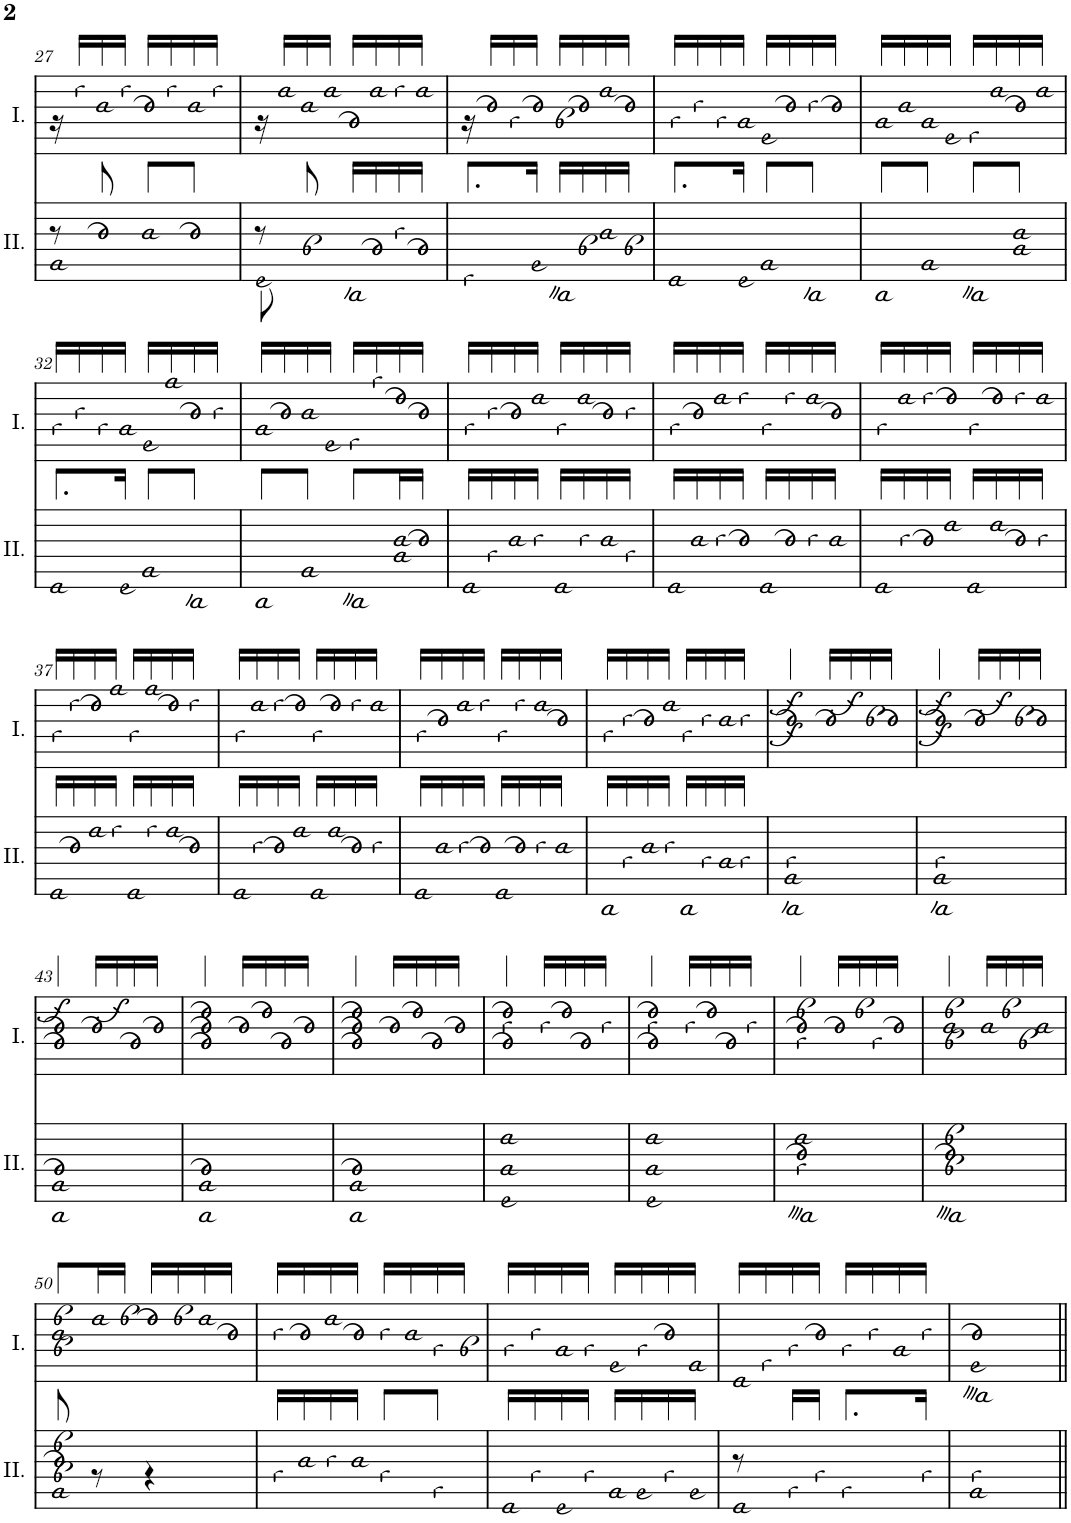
**kern	**kern	**kern	**kern	**kern	**kern
*part2	*part2	*part2	*part1	*part1	*part1
*staff6	*staff5	*staff4	*staff3	*staff2	*staff1
*I"II.	*	*	*I"I.	*	*
*I'II.	*	*	*I'I.	*	*
!!LO:PB:g=z
*	*clefGv2	*clefGv2	*	*clefGv2	*clefGv2
*k[]	*k[]	*k[]	*k[]	*k[]	*k[]
*M2/4	*M2/4	*M2/4	*M2/4	*M2/4	*M2/4
=27	=27	=27	=27	=27	=27
*^	*^	*^	*	*	*
2C	8r	8r	2C	8r	2C	16r	16r	16r
.	.	.	.	.	.	16e/LL	16e\LL	16e\LL
.	8c/	8c	.	8c	.	16A/	16A\	16A\
.	.	.	.	.	.	16e/JJ	16e\JJ	16e\JJ
.	8A/L	8A\L	.	8A\L	.	16c/LL	16c\LL	16c\LL
.	.	.	.	.	.	16e/	16e\J	16e\J
.	8c/J	8c\J	.	8c\J	.	16A/	16A\L	16A\L
.	.	.	.	.	.	16e/JJ	16e\JJ	16e\JJ
=28	=28	=28	=28	=28	=28	=28	=28	=28
8BB\	8r	8r	8BB	8r	8BB	16r	16r	16r
.	.	.	.	.	.	16d/LL	16d\LL	16d\LL
4.ryy	8F#X/	8F#X	4.ryy	8F#X	4.ryy	16A/	16A\	16A\
.	.	.	.	.	.	16d/JJ	16d\JJ	16d\JJ
.	16EE/LL	16EE/LL	.	16EE/LL	.	16G#X/LL	16G#X\LL	16G#X\LL
.	16G#X/	16G#X/J	.	16G#X/J	.	16d/	16d\J	16d\J
.	16B/	16B/L	.	16B/L	.	16e/	16e\L	16e\L
.	16G#/JJ	16G#/JJ	.	16G#/JJ	.	16d/JJ	16d\JJ	16d\JJ
*v	*v	*	*	*	*	*	*	*
*	*v	*v	*	*	*	*	*
*	*	*v	*v	*	*	*
=29	=29	=29	=29	=29	=29
8.AA/L	8.AA/L	8.AA/L	16r	16r	16r
.	.	.	16c/LL	16c\LL	16c\LL
.	.	.	16G/	16G\	16G\
16E/Jk	16E/Jk	16E/Jk	16c/JJ	16c\JJ	16c\JJ
16DD/LL	16DD/LL	16DD/LL	16F#X/LL	16F#X/LL	16F#X/LL
16F#X/	16F#X/J	16F#X/J	16c/	16c/J	16c/J
16A/	16A/L	16A/L	16d/	16d/L	16d/L
16F#/JJ	16F#/JJ	16F#/JJ	16c/JJ	16c/JJ	16c/JJ
=30	=30	=30	=30	=30	=30
8.GG/L	8.GG/L	8.GG/L	16G/LL	16G/LL	16G/LL
.	.	.	16B/	16B/J	16B/J
.	.	.	16G/	16G/L	16G/L
16BB/Jk	16BB/Jk	16BB/Jk	16F/JJ	16F/JJ	16F/JJ
8C/L	8C/L	8C/L	16E/LL	16E/LL	16E/LL
.	.	.	16c/	16c/J	16c/J
8EE/J	8EE/J	8EE/J	16B/	16B/L	16B/L
.	.	.	16c/JJ	16c/JJ	16c/JJ
=31	=31	=31	=31	=31	=31
8FF/L	8FF/L	8FF/L	16F/LL	16F/LL	16F/LL
.	.	.	16A/	16A/J	16A/J
8C/J	8C/J	8C/J	16F/	16F/L	16F/L
.	.	.	16E/JJ	16E/JJ	16E/JJ
8DD/L	8DD/L	8DD/L	16D/LL	16D/LL	16D/LL
.	.	.	16d/	16d/J	16d/J
8F/ 8A/J	8F/ 8A/J	8F/ 8A/J	16c/	16c/L	16c/L
.	.	.	16d/JJ	16d/JJ	16d/JJ
!!LO:LB:g=z
=32	=32	=32	=32	=32	=32
8.GG/L	8.GG/L	8.GG/L	16G/LL	16G/LL	16G/LL
.	.	.	16B/	16B/J	16B/J
.	.	.	16G/	16G/L	16G/L
16BB/Jk	16BB/Jk	16BB/Jk	16F/JJ	16F/JJ	16F/JJ
8C/L	8C/L	8C/L	16E/LL	16E/LL	16E/LL
.	.	.	16g/	16g/J	16g/J
8EE/J	8EE/J	8EE/J	16c/	16c/L	16c/L
.	.	.	16B/JJ	16B/JJ	16B/JJ
=33	=33	=33	=33	=33	=33
8FF/L	8FF/L	8FF/L	16F/LL	16F/LL	16F/LL
.	.	.	16c/	16c/J	16c/J
8C/J	8C/J	8C/J	16A/	16A/L	16A/L
.	.	.	16E/JJ	16E/JJ	16E/JJ
8DD/L	8DD/L	8DD/L	16D/LL	16D/LL	16D/LL
.	.	.	16a/	16a/J	16a/J
16F/ 16A/L	16F/ 16A/L	16F/ 16A/L	16f/	16f/L	16f/L
16c/JJ	16c/JJ	16c/JJ	16c/JJ	16c/JJ	16c/JJ
=34	=34	=34	=34	=34	=34
16GG/LL	16GG/LL	16GG/LL	16G/LL	16G\LL	16G\LL
16G/	16G/J	16G/J	16B/	16B\J	16B\J
16A/	16A/L	16A/L	16c/	16c\L	16c\L
16B/JJ	16B/JJ	16B/JJ	16d/JJ	16d\JJ	16d\JJ
16GG/LL	16GG/LL	16GG/LL	16G/LL	16G/LL	16G/LL
16B/	16B/J	16B/J	16d/	16d/J	16d/J
16A/	16A/L	16A/L	16c/	16c/L	16c/L
16G/JJ	16G/JJ	16G/JJ	16B/JJ	16B/JJ	16B/JJ
=35	=35	=35	=35	=35	=35
16GG/LL	16GG/LL	16GG/LL	16G/LL	16G\LL	16G\LL
16A/	16A/J	16A/J	16c/	16c\J	16c\J
16B/	16B/L	16B/L	16d/	16d\L	16d\L
16c/JJ	16c/JJ	16c/JJ	16e/JJ	16e\JJ	16e\JJ
16GG/LL	16GG/LL	16GG/LL	16G/LL	16G/LL	16G/LL
16c/	16c/J	16c/J	16e/	16e/J	16e/J
16B/	16B/L	16B/L	16d/	16d/L	16d/L
16A/JJ	16A/JJ	16A/JJ	16c/JJ	16c/JJ	16c/JJ
=36	=36	=36	=36	=36	=36
16GG/LL	16GG/LL	16GG/LL	16G/LL	16G\LL	16G\LL
16B/	16B/J	16B/J	16d/	16d\J	16d\J
16c/	16c/L	16c/L	16e/	16e\L	16e\L
16d/JJ	16d/JJ	16d/JJ	16f/JJ	16f\JJ	16f\JJ
16GG/LL	16GG/LL	16GG/LL	16G/LL	16G\LL	16G\LL
16d/	16d/J	16d/J	16f/	16f\J	16f\J
16c/	16c/L	16c/L	16e/	16e\L	16e\L
16B/JJ	16B/JJ	16B/JJ	16d/JJ	16d\JJ	16d\JJ
!!LO:LB:g=z
=37	=37	=37	=37	=37	=37
16GG/LL	16GG/LL	16GG/LL	16G/LL	16G\LL	16G\LL
16c/	16c/J	16c/J	16e/	16e\J	16e\J
16d/	16d/L	16d/L	16f/	16f\L	16f\L
16e/JJ	16e/JJ	16e/JJ	16g/JJ	16g\JJ	16g\JJ
16GG/LL	16GG/LL	16GG/LL	16G/LL	16G\LL	16G\LL
16e/	16e/J	16e/J	16g/	16g\J	16g\J
16d/	16d/L	16d/L	16f/	16f\L	16f\L
16c/JJ	16c/JJ	16c/JJ	16e/JJ	16e\JJ	16e\JJ
=38	=38	=38	=38	=38	=38
16GG/LL	16GG/LL	16GG/LL	16G/LL	16G\LL	16G\LL
16B/	16B/J	16B/J	16d/	16d\J	16d\J
16c/	16c/L	16c/L	16e/	16e\L	16e\L
16d/JJ	16d/JJ	16d/JJ	16f/JJ	16f\JJ	16f\JJ
16GG/LL	16GG/LL	16GG/LL	16G/LL	16G\LL	16G\LL
16d/	16d/J	16d/J	16f/	16f\J	16f\J
16c/	16c/L	16c/L	16e/	16e\L	16e\L
16B/JJ	16B/JJ	16B/JJ	16d/JJ	16d\JJ	16d\JJ
=39	=39	=39	=39	=39	=39
16GG/LL	16GG/LL	16GG/LL	16G/LL	16G\LL	16G\LL
16A/	16A/J	16A/J	16c/	16c\J	16c\J
16B/	16B/L	16B/L	16d/	16d\L	16d\L
16c/JJ	16c/JJ	16c/JJ	16e/JJ	16e\JJ	16e\JJ
16GG/LL	16GG/LL	16GG/LL	16G/LL	16G/LL	16G/LL
16c/	16c/J	16c/J	16e/	16e/J	16e/J
16B/	16B/L	16B/L	16d/	16d/L	16d/L
16A/JJ	16A/JJ	16A/JJ	16c/JJ	16c/JJ	16c/JJ
=40	=40	=40	=40	=40	=40
16FF/LL	16FF/LL	16FF/LL	16G/LL	16G\LL	16G\LL
16G/	16G/J	16G/J	16B/	16B\J	16B\J
16A/	16A/L	16A/L	16c/	16c\L	16c\L
16B/JJ	16B/JJ	16B/JJ	16d/JJ	16d\JJ	16d\JJ
16FF/LL	16FF/LL	16FF/LL	16G/LL	16G/LL	16G/LL
16G/	16G/J	16G/J	16B/	16B/J	16B/J
16F/	16F/L	16F/L	16A/	16A/L	16A/L
16G/JJ	16G/JJ	16G/JJ	16B/JJ	16B/JJ	16B/JJ
=41	=41	=41	=41	=41	=41
2EE 2C 2G	2EE 2C 2G	2EE 2C 2G	4B-X/ 4c/ 4g/	4B-X 4c 4g	4Ei/ 4B-Xi/ 4ci/ 4gi/
.	.	.	16c/LL	16c\LL	16c\LL
.	.	.	16g/	16g\J	16g\J
.	.	.	16B-/	16B-\L	16B-\L
.	.	.	16c/JJ	16c\JJ	16c\JJ
=42	=42	=42	=42	=42	=42
2EE 2C 2G	2EE 2C 2G	2EE 2C 2G	4B-X/ 4c/ 4g/	4B-X 4c 4g	4Ei/ 4B-Xi/ 4ci/ 4gi/
.	.	.	16c/LL	16c\LL	16c\LL
.	.	.	16g/	16g\J	16g\J
.	.	.	16B-/	16B-\L	16B-\L
.	.	.	16c/JJ	16c\JJ	16c\JJ
!!LO:LB:g=z
=43	=43	=43	=43	=43	=43
2FF 2C 2A-X	2FF 2C 2A-X	2FF 2C 2A-X	4A-X/ 4c/ 4g/	4A-X 4c 4g	4Fi/ 4A-Xi/ 4ci/ 4gi/
.	.	.	16c/LL	16c\LL	16c\LL
.	.	.	16g/	16g\J	16g\J
.	.	.	16A-/	16A-\L	16A-\L
.	.	.	16c/JJ	16c\JJ	16c\JJ
=44	=44	=44	=44	=44	=44
2FF 2C 2A-X	2FF 2C 2A-X	2FF 2C 2A-X	4A-X/ 4c/ 4f/	4A-X 4c 4f	4Fi/ 4A-Xi/ 4ci/ 4fi/
.	.	.	16c/LL	16c\LL	16c\LL
.	.	.	16f/	16f\J	16f\J
.	.	.	16A-/	16A-\L	16A-\L
.	.	.	16c/JJ	16c\JJ	16c\JJ
=45	=45	=45	=45	=45	=45
2FF 2C 2A-X	2FF 2C 2A-X	2FF 2C 2A-X	4A-X/ 4c/ 4f/	4A-X 4c 4f	4Fi/ 4A-Xi/ 4ci/ 4fi/
.	.	.	16c/LL	16c\LL	16c\LL
.	.	.	16f/	16f\J	16f\J
.	.	.	16A-/	16A-\L	16A-\L
.	.	.	16c/JJ	16c\JJ	16c\JJ
=46	=46	=46	=46	=46	=46
2BB 2F 2d	2BB 2F 2d	2BB 2F 2d	4G#X/ 4B/ 4f/	4G#X 4B 4f	4Di/ 4G#Xi/ 4Bi/ 4fi/
.	.	.	16B/LL	16B\LL	16B\LL
.	.	.	16f/	16f\J	16f\J
.	.	.	16G#/	16G#\L	16G#\L
.	.	.	16B/JJ	16B\JJ	16B\JJ
=47	=47	=47	=47	=47	=47
2BB 2F 2d	2BB 2F 2d	2BB 2F 2d	4G#X/ 4B/ 4f/	4G#X 4B 4f	4Di/ 4G#Xi/ 4Bi/ 4fi/
.	.	.	16B/LL	16B\LL	16B\LL
.	.	.	16f/	16f\J	16f\J
.	.	.	16G#/	16G#\L	16G#\L
.	.	.	16B/JJ	16B\JJ	16B\JJ
=48	=48	=48	=48	=48	=48
*	*	*	*	*	*^
2CC 2G 2c 2d	2CC 2G 2c 2d	2Ci/ 2Gi/ 2ci/	4G/ 4c/ 4e-X/	4G 4c 4e-X	4Gi/ 4ci/ 4di/ 4e-Xi/	2CCi/
.	.	.	16c/LL	16c\LL	16c\LL	.
.	.	.	16e-/	16e-\J	16e-\J	.
.	.	.	16G/	16G\L	16G\L	.
.	.	.	16c/JJ	16c\JJ	16c\JJ	.
=49	=49	=49	=49	=49	=49	=49
2CC 2F#X 2c 2e-X	2CC 2F#X 2c 2e-X	2FF#Xi/ 2E-Xi/ 2ci/	4F#X/ 4A/ 4e-X/	4F#X 4A 4e-X	4F#Xi/ 4Ai/ 4e-Xi/	2CCi/ 2Ci/
.	.	.	16A/LL	16A/LL	16A/LL	.
.	.	.	16e-/	16e-/J	16e-/J	.
.	.	.	16F#/	16F#/L	16F#/L	.
.	.	.	16A/JJ	16A/JJ	16A/JJ	.
*	*	*	*	*	*v	*v
!!LO:LB:g=z
=50	=50	=50	=50	=50	=50
8C/ 8F#X/ 8c/ 8e-X/	8C 8F#X 8c 8e-X	8FF#Xi/ 8E-Xi/ 8ci/	8F#X/ 8A/ 8e-X/L	8F#X\ 8A\ 8e-X\L	8Ci/ 8F#Xi/ 8Ai/ 8e-Xi/L
8r	8r	8r	16d/L	16d\L	16d/L
.	.	.	16e-/JJ	16e-\JJ	16e-/JJ
4r	4r	4r	16f/LL	16f\LL	16f\LL
.	.	.	16e-/	16e-\J	16e-\J
.	.	.	16d/	16d\L	16d\L
.	.	.	16c/JJ	16c\JJ	16c\JJ
=51	=51	=51	=51	=51	=51
16G/LL	16G/LL	16G/LL	16B/LL	16B\LL	16B\LL
16A/	16A/J	16A/J	16c/	16c\J	16c\J
16B/	16B/L	16B/L	16d/	16d\L	16d\L
16A/JJ	16A/JJ	16A/JJ	16c/JJ	16c\JJ	16c\JJ
8G/L	8G/L	8G/L	16B/LL	16B/LL	16B/LL
.	.	.	16A/	16A/J	16A/J
8D/J	8D/J	8D/J	16G/	16G/L	16G/L
.	.	.	16F#X/JJ	16F#X/JJ	16F#X/JJ
=52	=52	=52	=52	=52	=52
16GG/LL	16GG/LL	16GG/LL	16G/LL	16G/LL	16G/LL
16G/	16G/J	16G/J	16B/	16B/J	16B/J
16BB/	16BB/L	16BB/L	16F/	16F/L	16F/L
16G/JJ	16G/JJ	16G/JJ	16G/JJ	16G/JJ	16G/JJ
16C/LL	16C/LL	16C/LL	16E/LL	16E/LL	16E/LL
16E/	16E/J	16E/J	16G/	16G/J	16G/J
16G/	16G/L	16G/L	16c/	16c/L	16c/L
16E/JJ	16E/JJ	16E/JJ	16C/JJ	16C/JJ	16C/JJ
=53	=53	=53	=53	=53	=53
*^	*^	*^	*	*	*
2GG	8r	8r	2GG	8r	2GG	16GG/LL	16GG/LL	16GG/LL
.	.	.	.	.	.	16D/	16D/J	16D/J
.	16D/LL	16D/LL	.	16D/LL	.	16G/	16G/L	16G/L
.	16G/JJ	16G/JJ	.	16G/JJ	.	16c/JJ	16c/JJ	16c/JJ
.	8.D/L	8.D/L	.	8.D/L	.	16G/LL	16G/LL	16G/LL
.	.	.	.	.	.	16B/	16B/J	16B/J
.	.	.	.	.	.	16F/	16F/L	16F/L
.	16G/Jk	16G/Jk	.	16G/Jk	.	16B/JJ	16B/JJ	16B/JJ
*v	*v	*	*	*	*	*	*	*
*	*v	*v	*	*	*	*	*
*	*	*v	*v	*	*	*
=54	=54	=54	=54	=54	=54
2C 2G	2C 2G	2C 2G	2CC 2E 2c	2CC 2E 2c	2CC 2E 2c
=||	=||	=||	=||	=||	=||
*-	*-	*-	*-	*-	*-
